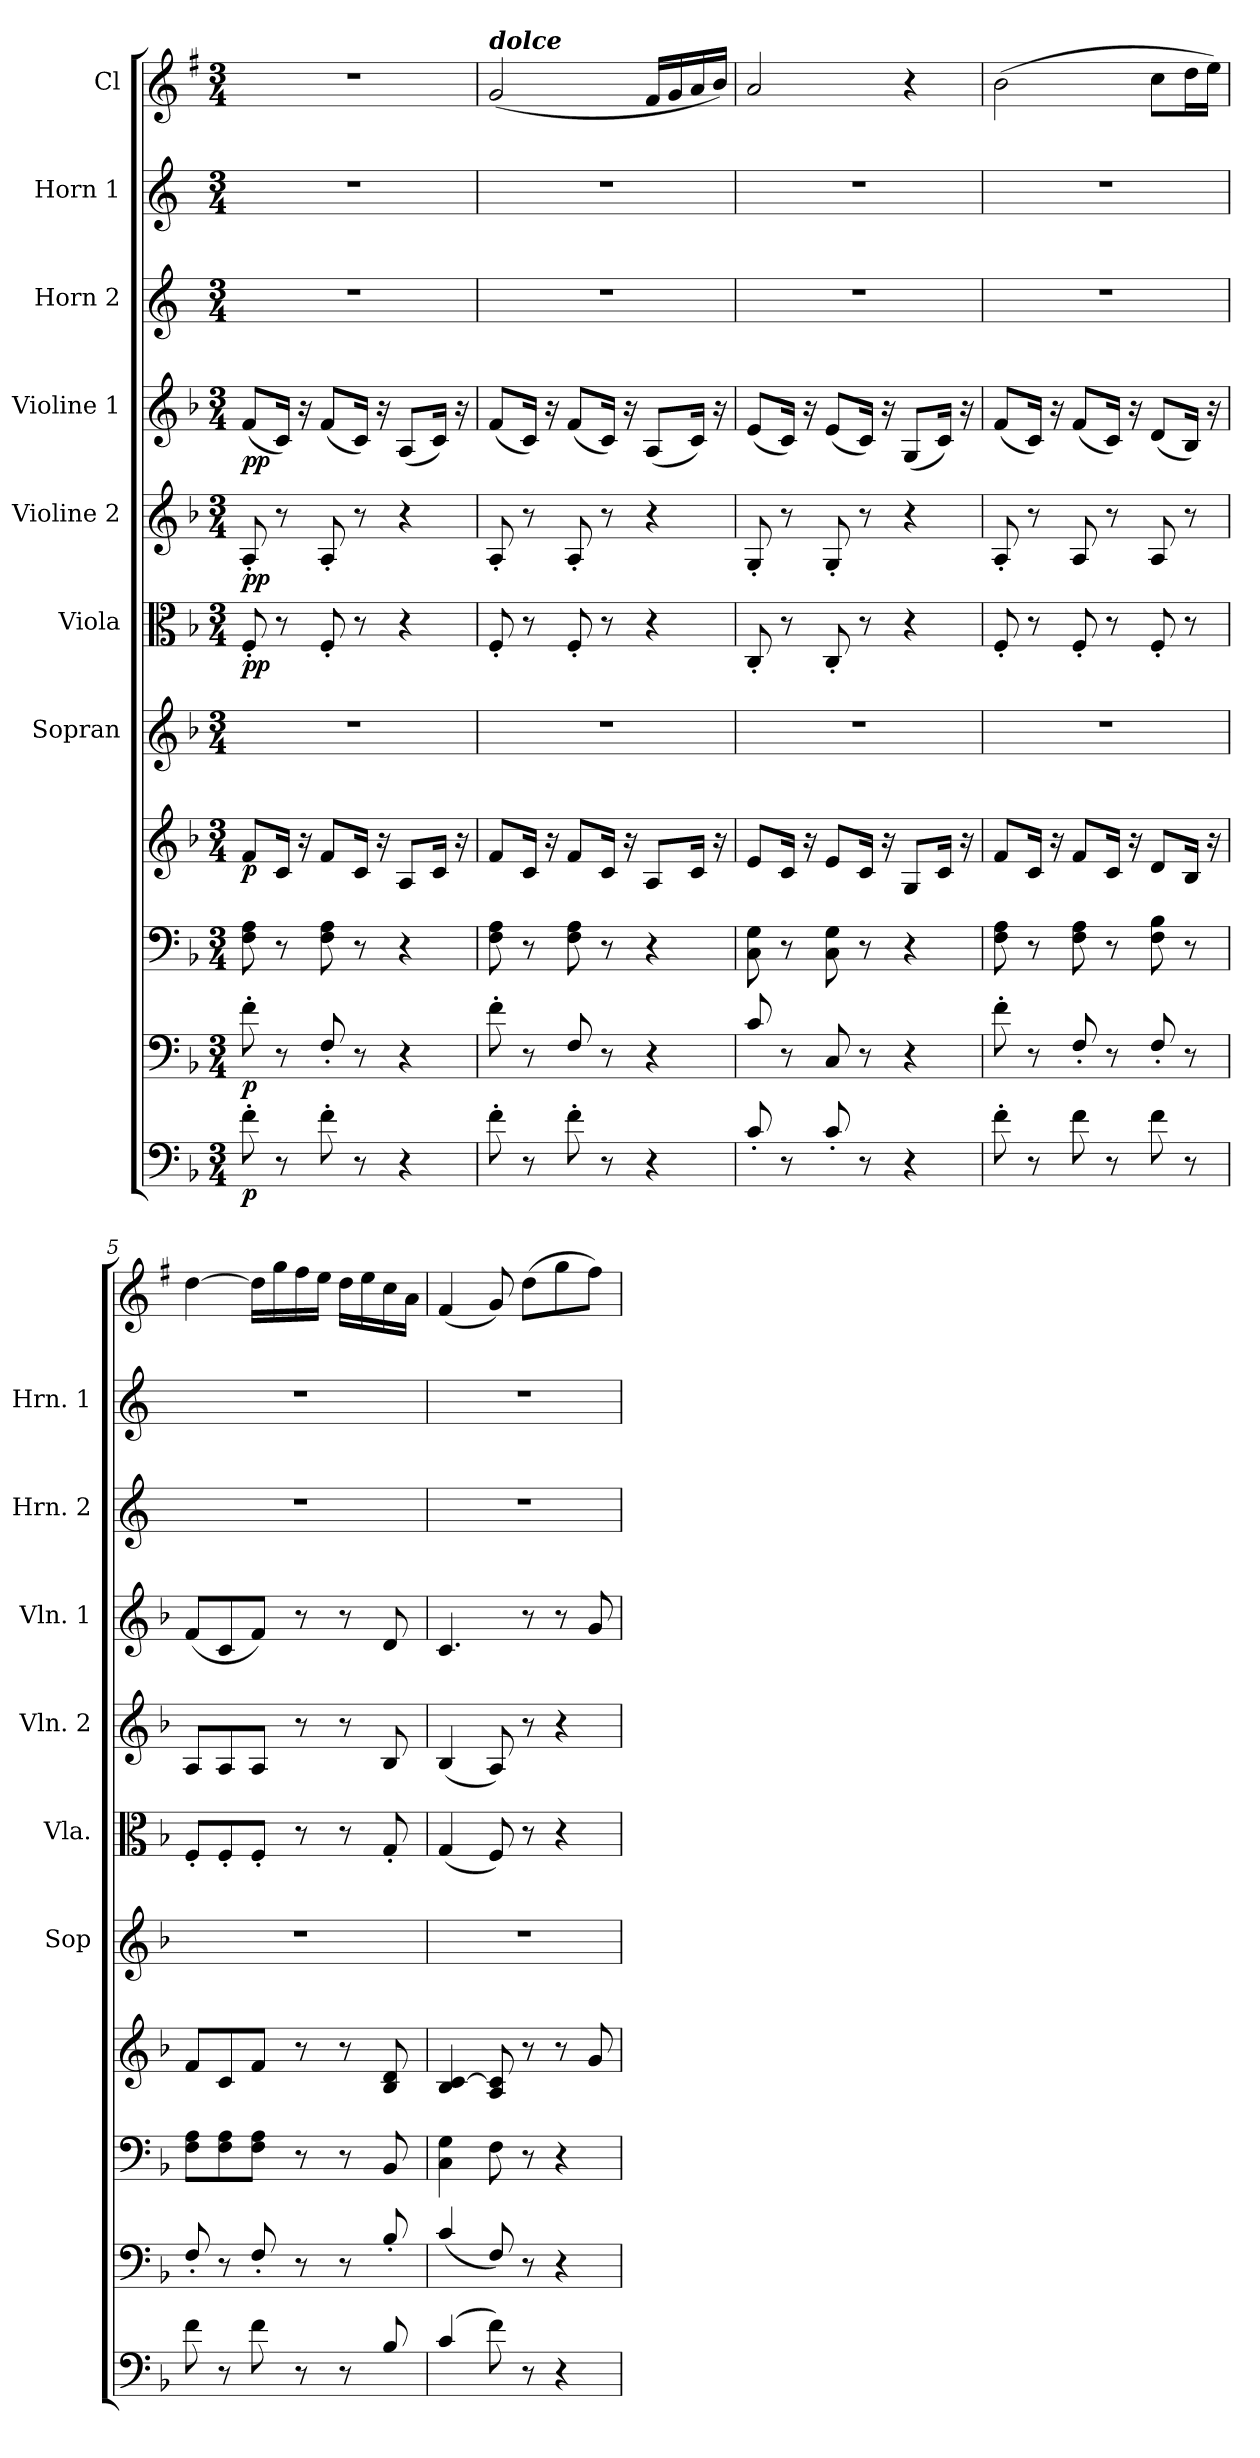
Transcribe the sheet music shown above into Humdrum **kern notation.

**kern	**dynam	**kern	**dynam	**kern	**kern	**dynam	**kern	**kern	**dynam	**kern	**dynam	**kern	**dynam	**kern	**kern	**kern
*part10	*part10	*part9	*part9	*part8	*part8	*part8	*part7	*part6	*part6	*part5	*part5	*part4	*part4	*part3	*part2	*part1
*staff11	*staff11	*staff10	*staff10	*staff9	*staff8	*staff8/9	*staff7	*staff6	*staff6	*staff5	*staff5	*staff4	*staff4	*staff3	*staff2	*staff1
*	*	*	*	*	*	*	*I"Sopran	*I"Viola	*	*I"Violine 2	*	*I"Violine 1	*	*I"Horn 2	*I"Horn 1	*I"Cl
*	*	*	*	*	*	*	*I'Sop	*I'Vla.	*	*I'Vln. 2	*	*I'Vln. 1	*	*I'Hrn. 2	*I'Hrn. 1	*
*clefF4	*	*clefF4	*	*clefF4	*clefG2	*	*clefG2	*clefC3	*	*clefG2	*	*clefG2	*	*clefG2	*clefG2	*clefG2
*ITrd7c12	*	*ITrd7c12	*	*	*	*	*	*	*	*	*	*	*	*ITrd4c7	*ITrd4c7	*ITrd1c2
*k[b-]	*	*k[b-]	*	*k[b-]	*k[b-]	*	*k[b-]	*k[b-]	*	*k[b-]	*	*k[b-]	*	*k[b-]	*k[b-]	*k[b-]
*F:	*	*F:	*	*F:	*F:	*	*F:	*F:	*	*F:	*	*F:	*	*F:	*F:	*F:
*M3/4	*	*M3/4	*	*M3/4	*M3/4	*	*M3/4	*M3/4	*	*M3/4	*	*M3/4	*	*M3/4	*M3/4	*M3/4
=1	=1	=1	=1	=1	=1	=1	=1	=1	=1	=1	=1	=1	=1	=1	=1	=1
!	!LO:DY:b	!	!LO:DY:b	!	!	!LO:DY:b	!	!	!LO:DY:b	!	!LO:DY:b	!	!LO:DY:b	!	!	!
8F'>\	p	8F'>\	p	8F\ 8A\	8f/L	p	2.r	8F'</	pp	8A'</	pp	(<8f/L	pp	2.r	2.r	2.r
8r	.	8r	.	8r	16c/Jk	.	.	8r	.	8r	.	16c/Jk)	.	.	.	.
.	.	.	.	.	16r	.	.	.	.	.	.	16r	.	.	.	.
8F'>\	.	8FF'</	.	8F\ 8A\	8f/L	.	.	8F'</	.	8A'</	.	(<8f/L	.	.	.	.
8r	.	8r	.	8r	16c/Jk	.	.	8r	.	8r	.	16c/Jk)	.	.	.	.
.	.	.	.	.	16r	.	.	.	.	.	.	16r	.	.	.	.
4r	.	4r	.	4r	8A/L	.	.	4r	.	4r	.	(<8A/L	.	.	.	.
.	.	.	.	.	16c/Jk	.	.	.	.	.	.	16c/Jk)	.	.	.	.
.	.	.	.	.	16r	.	.	.	.	.	.	16r	.	.	.	.
=2	=2	=2	=2	=2	=2	=2	=2	=2	=2	=2	=2	=2	=2	=2	=2	=2
!	!	!	!	!	!	!	!	!	!	!	!	!	!	!	!	!LO:TX:a:Bi:t=dolce
8F'>\	.	8F'>\	.	8F\ 8A\	8f/L	.	2.r	8F'</	.	8A'</	.	(<8f/L	.	2.r	2.r	(<2f/
8r	.	8r	.	8r	16c/Jk	.	.	8r	.	8r	.	16c/Jk)	.	.	.	.
.	.	.	.	.	16r	.	.	.	.	.	.	16r	.	.	.	.
8F'>\	.	8FF/	.	8F\ 8A\	8f/L	.	.	8F'</	.	8A'</	.	(<8f/L	.	.	.	.
8r	.	8r	.	8r	16c/Jk	.	.	8r	.	8r	.	16c/Jk)	.	.	.	.
.	.	.	.	.	16r	.	.	.	.	.	.	16r	.	.	.	.
4r	.	4r	.	4r	8A/L	.	.	4r	.	4r	.	(<8A/L	.	.	.	16e/LL
.	.	.	.	.	.	.	.	.	.	.	.	.	.	.	.	16f/
.	.	.	.	.	16c/Jk	.	.	.	.	.	.	16c/Jk)	.	.	.	16g/
.	.	.	.	.	16r	.	.	.	.	.	.	16r	.	.	.	16a/JJ)
=3	=3	=3	=3	=3	=3	=3	=3	=3	=3	=3	=3	=3	=3	=3	=3	=3
8C'</	.	8C/	.	8C\ 8G\	8e/L	.	2.r	8C'</	.	8G'</	.	(<8e/L	.	2.r	2.r	2g/
8r	.	8r	.	8r	16c/Jk	.	.	8r	.	8r	.	16c/Jk)	.	.	.	.
.	.	.	.	.	16r	.	.	.	.	.	.	16r	.	.	.	.
8C'</	.	8CC/	.	8C\ 8G\	8e/L	.	.	8C'</	.	8G'</	.	(<8e/L	.	.	.	.
8r	.	8r	.	8r	16c/Jk	.	.	8r	.	8r	.	16c/Jk)	.	.	.	.
.	.	.	.	.	16r	.	.	.	.	.	.	16r	.	.	.	.
4r	.	4r	.	4r	8G/L	.	.	4r	.	4r	.	(<8G/L	.	.	.	4r
.	.	.	.	.	16c/Jk	.	.	.	.	.	.	16c/Jk)	.	.	.	.
.	.	.	.	.	16r	.	.	.	.	.	.	16r	.	.	.	.
=4	=4	=4	=4	=4	=4	=4	=4	=4	=4	=4	=4	=4	=4	=4	=4	=4
8F'>\	.	8F'>\	.	8F\ 8A\	8f/L	.	2.r	8F'</	.	8A'</	.	(<8f/L	.	2.r	2.r	(>2a\
8r	.	8r	.	8r	16c/Jk	.	.	8r	.	8r	.	16c/Jk)	.	.	.	.
.	.	.	.	.	16r	.	.	.	.	.	.	16r	.	.	.	.
8F\	.	8FF'</	.	8F\ 8A\	8f/L	.	.	8F'</	.	8A/	.	(<8f/L	.	.	.	.
8r	.	8r	.	8r	16c/Jk	.	.	8r	.	8r	.	16c/Jk)	.	.	.	.
.	.	.	.	.	16r	.	.	.	.	.	.	16r	.	.	.	.
8F\	.	8FF'</	.	8F\ 8B-\	8d/L	.	.	8F'</	.	8A/	.	(<8d/L	.	.	.	8b-\L
8r	.	8r	.	8r	16B-/Jk	.	.	8r	.	8r	.	16B-/Jk)	.	.	.	16cc\L
.	.	.	.	.	16r	.	.	.	.	.	.	16r	.	.	.	16dd\JJ)
!!LO:PB:g=z
=5	=5	=5	=5	=5	=5	=5	=5	=5	=5	=5	=5	=5	=5	=5	=5	=5
8F\	.	8FF'</	.	8F\ 8A\L	8f/L	.	2.r	8F'</L	.	8A/L	.	(<8f/L	.	2.r	2.r	[4cc\
8r	.	8r	.	8F\ 8A\	8c/	.	.	8F'</	.	8A/	.	8c/	.	.	.	.
8F\	.	8FF'</	.	8F\ 8A\J	8f/J	.	.	8F'</J	.	8A/J	.	8f/J)	.	.	.	16cc\LL]
.	.	.	.	.	.	.	.	.	.	.	.	.	.	.	.	16ff\
8r	.	8r	.	8r	8r	.	.	8r	.	8r	.	8r	.	.	.	16ee\
.	.	.	.	.	.	.	.	.	.	.	.	.	.	.	.	16dd\JJ
8r	.	8r	.	8r	8r	.	.	8r	.	8r	.	8r	.	.	.	16cc\LL
.	.	.	.	.	.	.	.	.	.	.	.	.	.	.	.	16dd\
8BB-/	.	8BB-'</	.	8BB-/	8B-/ 8d/	.	.	8G'</	.	8B-/	.	8d/	.	.	.	16b-\
.	.	.	.	.	.	.	.	.	.	.	.	.	.	.	.	16g\JJ
=6	=6	=6	=6	=6	=6	=6	=6	=6	=6	=6	=6	=6	=6	=6	=6	=6
(4C/	.	(<4C/	.	4C\ 4G\	4B-/ [4c/	.	2.r	(<4G/	.	(<4B-/	.	4.c/	.	2.r	2.r	(<4e/
8F\)	.	8FF/)	.	8F\	8A/ 8c/]	.	.	8F/)	.	8A/)	.	.	.	.	.	8f/)
8r	.	8r	.	8r	8r	.	.	8r	.	8r	.	8r	.	.	.	(>8cc\L
4r	.	4r	.	4r	8r	.	.	4r	.	4r	.	8r	.	.	.	8ff\
.	.	.	.	.	8g/	.	.	.	.	.	.	8g/	.	.	.	8ee\J)
=	=	=	=	=	=	=	=	=	=	=	=	=	=	=	=	=
*-	*-	*-	*-	*-	*-	*-	*-	*-	*-	*-	*-	*-	*-	*-	*-	*-
